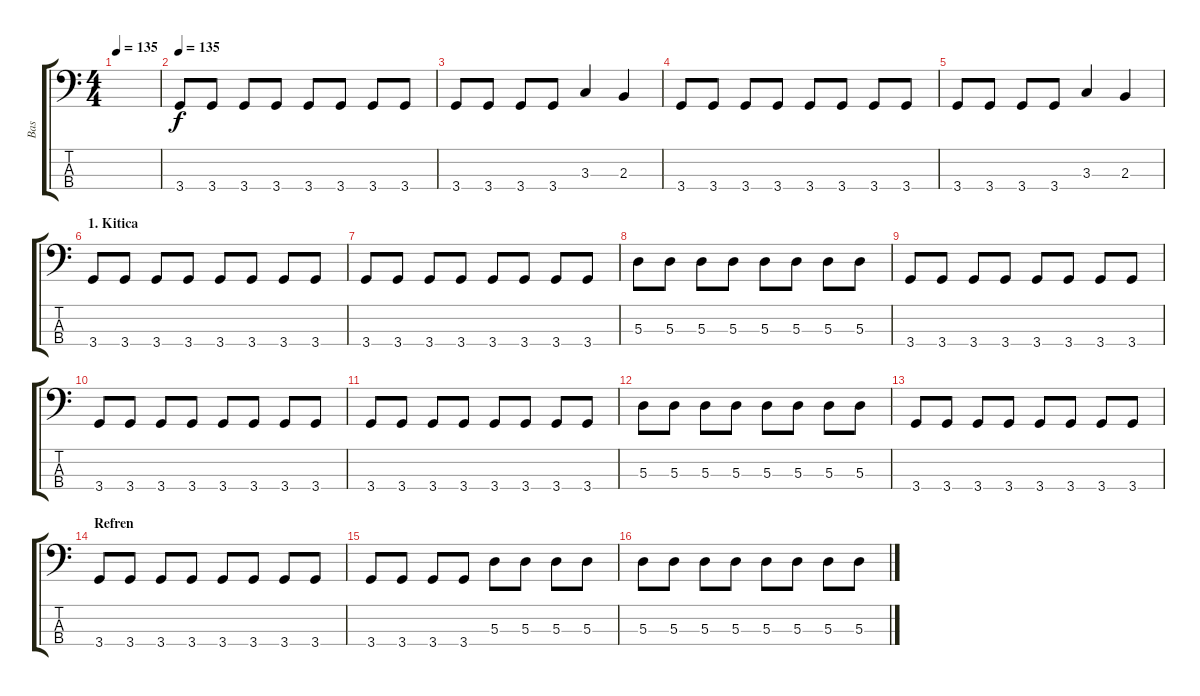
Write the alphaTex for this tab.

\track ("Bas" "Bas") {instrument electricbasspick}
\staff {score tabs}
\tuning (G2 D2 A1 E1) {hide}
\ts (4 4)
\tempo 135
\tempo 150
\tempo 135
\clef f4
\ks c
|
\tempo 135
3.4.8 3.4.8 3.4.8 3.4.8 3.4.8 3.4.8 3.4.8 3.4.8 |
3.4.8 3.4.8 3.4.8 3.4.8 3.3.4 2.3.4 |
3.4.8 3.4.8 3.4.8 3.4.8 3.4.8 3.4.8 3.4.8 3.4.8 |
3.4.8 3.4.8 3.4.8 3.4.8 3.3.4 2.3.4 |
\section ("" "1. Kitica")
3.4.8 3.4.8 3.4.8 3.4.8 3.4.8 3.4.8 3.4.8 3.4.8 |
3.4.8 3.4.8 3.4.8 3.4.8 3.4.8 3.4.8 3.4.8 3.4.8 |
5.3.8 5.3.8 5.3.8 5.3.8 5.3.8 5.3.8 5.3.8 5.3.8 |
3.4.8 3.4.8 3.4.8 3.4.8 3.4.8 3.4.8 3.4.8 3.4.8 |
3.4.8 3.4.8 3.4.8 3.4.8 3.4.8 3.4.8 3.4.8 3.4.8 |
3.4.8 3.4.8 3.4.8 3.4.8 3.4.8 3.4.8 3.4.8 3.4.8 |
5.3.8 5.3.8 5.3.8 5.3.8 5.3.8 5.3.8 5.3.8 5.3.8 |
3.4.8 3.4.8 3.4.8 3.4.8 3.4.8 3.4.8 3.4.8 3.4.8 |
\section ("" "Refren")
3.4.8 3.4.8 3.4.8 3.4.8 3.4.8 3.4.8 3.4.8 3.4.8 |
3.4.8 3.4.8 3.4.8 3.4.8 5.3.8 5.3.8 5.3.8 5.3.8 |
5.3.8 5.3.8 5.3.8 5.3.8 5.3.8 5.3.8 5.3.8 5.3.8
